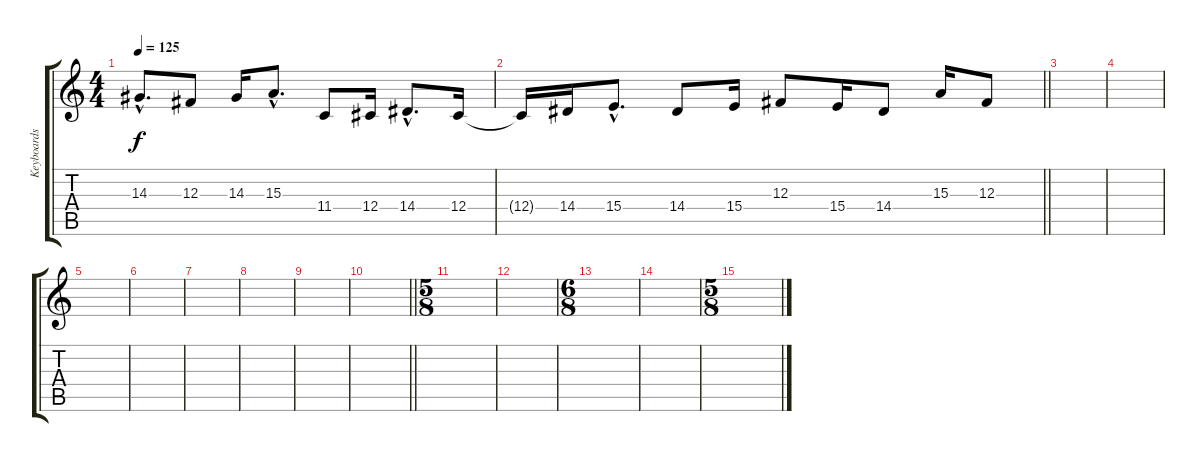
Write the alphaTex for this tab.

\track ("Keyboards" "Keyboards") {instrument lead2sawtooth}
\staff {score tabs}
\tuning (Eb4 Bb3 Gb3 Db3 Ab2 Eb2) {hide}
\ts (4 4)
\tempo 125
\clef g2
\ks c
14.3{hac}.8{d dy f} 12.3.8 14.3.16 15.3{hac}.8{d} 11.4.8 12.4.16 14.4{hac}.8{d} 12.4.16 |
\barLineRight lightlight
12.4{t}.16 14.4.16 15.4{hac}.8{d} 14.4.8 15.4.16 12.3.8 15.4.16 14.4.8 15.3.16 12.3.8 |
|
|
|
|
|
|
|
\barLineRight lightlight
|
\ts (5 8)
|
|
\ts (6 8)
|
|
\ts (5 8)
